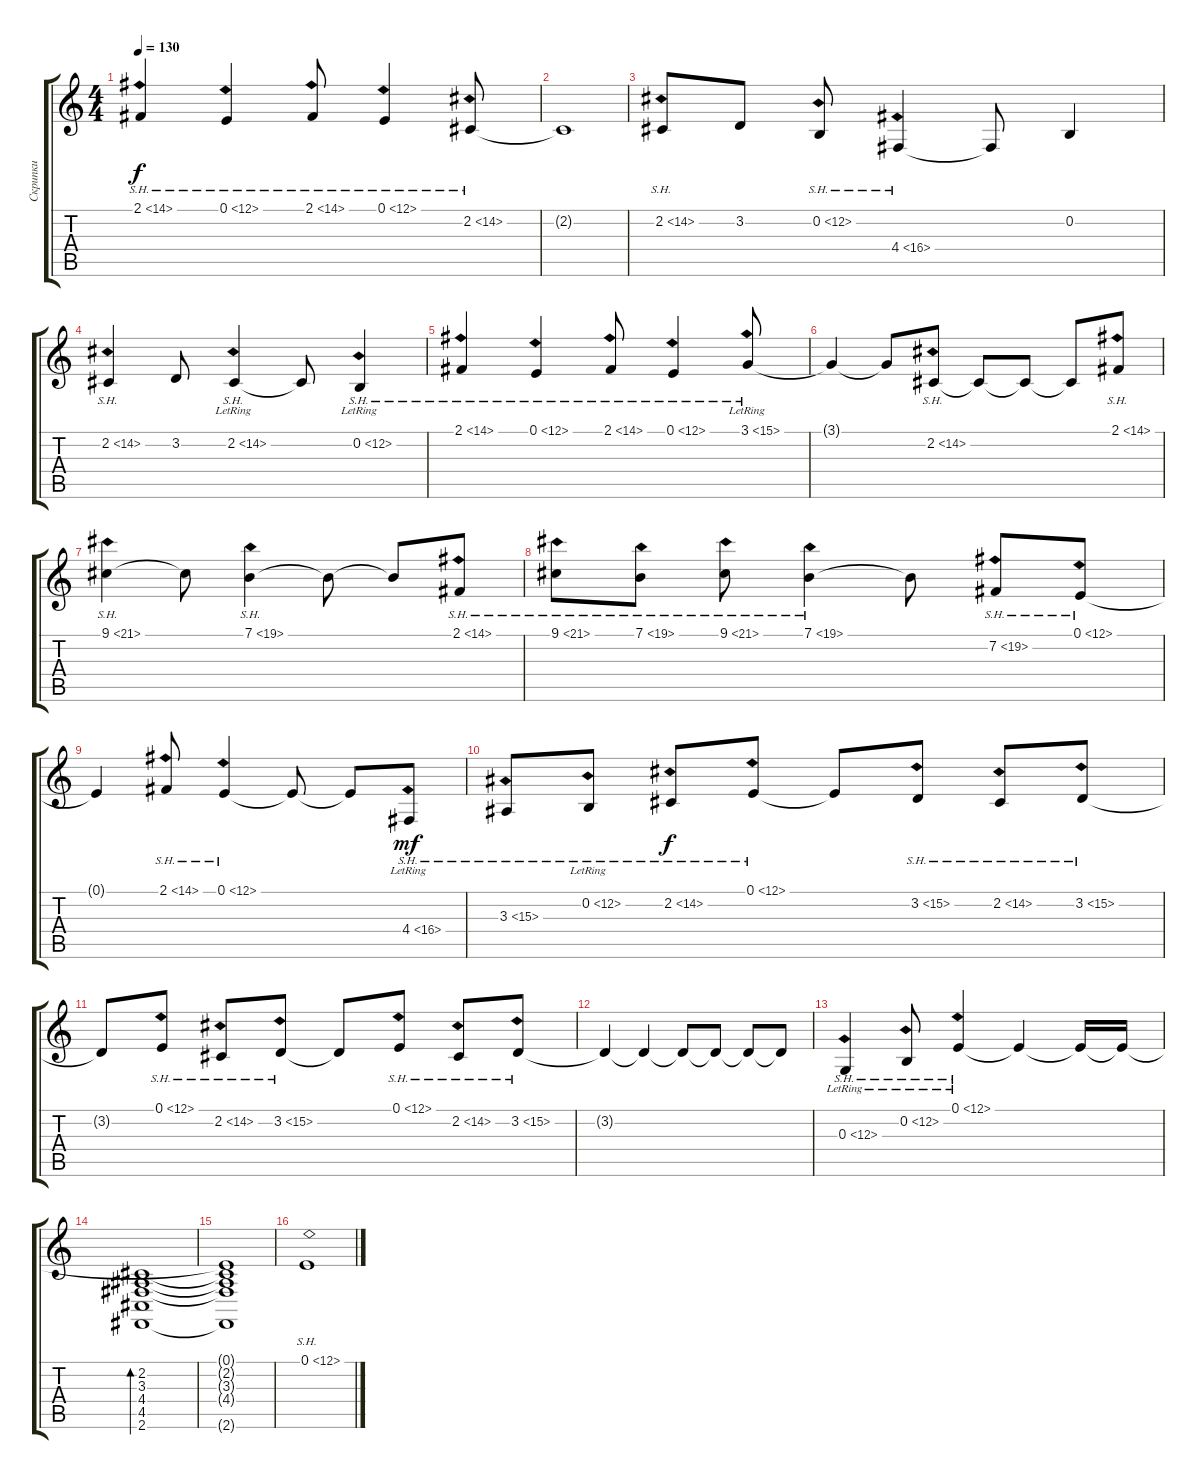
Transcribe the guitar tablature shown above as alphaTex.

\track ("Скрипки" "Скрипки") {instrument stringensemble1}
\staff {score tabs}
\tuning (E4 B3 G3 D3 A2 E2) {hide}
\ts (4 4)
\tempo 130
\clef g2
\ks c
2.1{sh 12}.4{dy f} 0.1{sh 12}.4 2.1{sh 12}.8 0.1{sh 12}.4 2.2{sh 12}.8 |
2.2{t}.1 |
2.2{sh 12}.8 3.2.8 0.2{sh 12}.8 4.4{sh 12}.4 4.4{t}.8 0.2.4 |
2.2{sh 12}.4 3.2.8 2.2{sh 12 lr}.4 2.2{t}.8 0.2{sh 12 lr}.4 |
2.1{sh 12}.4 0.1{sh 12}.4 2.1{sh 12}.8 0.1{sh 12}.4 3.1{sh 12 lr}.8 |
3.1{t}.4 3.1{t}.8 2.2{sh 12}.8 2.2{t}.8 2.2{t}.8 2.2{t}.8 2.1{sh 12}.8 |
9.1{sh 12}.4 9.1{t}.8 7.1{sh 12}.4 7.1{t}.8 7.1{t}.8 2.1{sh 12}.8 |
9.1{sh 12}.8 7.1{sh 12}.8 9.1{sh 12}.8 7.1{sh 12}.4 7.1{t}.8 7.2{sh 12}.8 0.1{sh 12}.8 |
0.1{t}.4 2.1{sh 12}.8 0.1{sh 12}.4 0.1{t}.8 0.1{t}.8 4.4{sh 12 lr}.8{dy mf} |
3.3{sh 12}.8 0.2{sh 12 lr}.8 2.2{sh 12}.8{dy f} 0.1{sh 12}.8 0.1{t}.8 3.2{sh 12}.8 2.2{sh 12}.8 3.2{sh 12}.8 |
3.2{t}.8 0.1{sh 12}.8 2.2{sh 12}.8 3.2{sh 12}.8 3.2{t}.8 0.1{sh 12}.8 2.2{sh 12}.8 3.2{sh 12}.8 |
3.2{t}.4 3.2{t}.4 3.2{t}.8 3.2{t}.8 3.2{t}.8 3.2{t}.8 |
0.3{sh 12 lr}.4 0.2{sh 12 lr}.8 0.1{sh 12 lr}.4 0.1{t}.4 0.1{t}.16 0.1{t}.16 |
(2.2 3.3 4.4 4.5 2.6).1{bd 60} |
(0.1{t} 2.2{t} 3.3{t} 4.4{t} 2.6{t}).1 |
0.1{sh 12}.1
